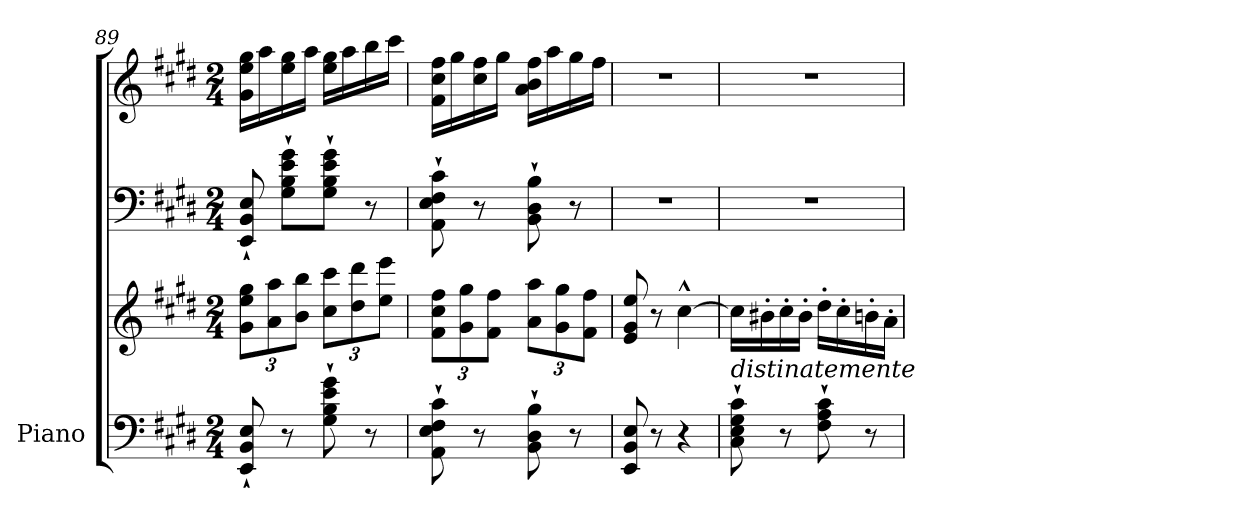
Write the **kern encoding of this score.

**kern	**kern	**kern	**kern
*part1	*part1	*part1	*part1
*staff4	*staff3	*staff2	*staff1
*I"Piano	*	*	*
*I'Pno.	*	*	*
*clefF4	*clefG2	*clefF4	*clefG2
*k[f#c#g#d#]	*k[f#c#g#d#]	*k[f#c#g#d#]	*k[f#c#g#d#]
*M2/4	*M2/4	*M2/4	*M2/4
*	*Xbrackettup	*	*
=89	=89	=89	=89
8EE/` 8BB/` 8E/`	12g#\ 12ee\ 12gg#\L	8EE/` 8BB/` 8E/`	16g#\ 16ee\ 16gg#\LL
.	.	.	16aa\
.	12a\ 12aa\	.	.
8r	.	8G#\` 8B\` 8e\` 8g#\`L	16ee\ 16gg#\
.	12b\ 12bb\J	.	.
.	.	.	16aa\JJ
8G#\` 8B\` 8e\` 8g#\`	12cc#\ 12ccc#\L	8G#\` 8B\` 8e\` 8g#\`J	16ee\ 16gg#\LL
.	.	.	16aa\
.	12dd#\ 12ddd#\	.	.
8r	.	8r	16bb\
.	12ee\ 12eee\J	.	.
.	.	.	16ccc#\JJ
=90	=90	=90	=90
8AA\` 8E\` 8F#\` 8c#\`	12f#\ 12cc#\ 12ff#\L	8AA\` 8E\` 8F#\` 8c#\`	16f#\ 16cc#\ 16ff#\LL
.	.	.	16gg#\
.	12g#\ 12gg#\	.	.
8r	.	8r	16cc#\ 16ff#\
.	12f#\ 12ff#\J	.	.
.	.	.	16gg#\JJ
8BB\` 8D#\` 8B\`	12a\ 12aa\L	8BB\` 8D#\` 8B\`	16a\ 16b\ 16ff#\LL
.	.	.	16aa\
.	12g#\ 12gg#\	.	.
8r	.	8r	16gg#\
.	12f#\ 12ff#\J	.	.
.	.	.	16ff#\JJ
!!LO:PB:g=z
=91	=91	=91	=91
8EE/ 8BB/ 8E/	8e/ 8g#/ 8ee/	2r	2r
8r	8r	.	.
4r	[4cc#^^\	.	.
=92	=92	=92	=92
!	!LO:TX:b:i:t=distinatemente	!	!
8C#\` 8E\` 8G#\` 8c#\`	16cc#\LL]	2r	2r
.	16b#X'\	.	.
8r	16cc#'\	.	.
.	16b#'\JJ	.	.
8F#\` 8A\` 8c#\`	16dd#'\LL	.	.
.	16cc#'\	.	.
8r	16bn'\	.	.
.	16a'\JJ	.	.
=	=	=	=
*-	*-	*-	*-
